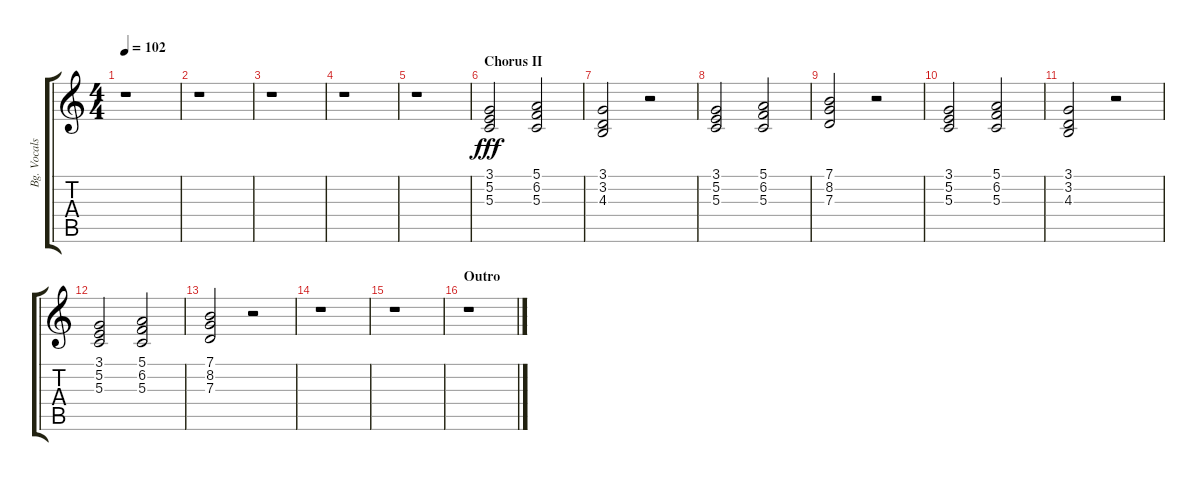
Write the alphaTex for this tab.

\track ("Bg. Vocals" "Bg. Vocals") {instrument choiraahs}
\staff {score tabs}
\tuning (E4 B3 G3 D3 A2 E2) {hide}
\ts (4 4)
\tempo 102
\clef g2
\ks c
r.1{dy fff} |
r.1 |
r.1 |
r.1 |
r.1 |
\section ("" "Chorus II")
(3.1 5.2 5.3).2 (5.1 6.2 5.3).2 |
(3.1 3.2 4.3).2 r.2 |
(3.1 5.2 5.3).2 (5.1 6.2 5.3).2 |
(7.1 8.2 7.3).2 r.2 |
(3.1 5.2 5.3).2 (5.1 6.2 5.3).2 |
(3.1 3.2 4.3).2 r.2 |
(3.1 5.2 5.3).2 (5.1 6.2 5.3).2 |
(7.1 8.2 7.3).2 r.2 |
r.1 |
r.1 |
\section ("" "Outro")
r.1
